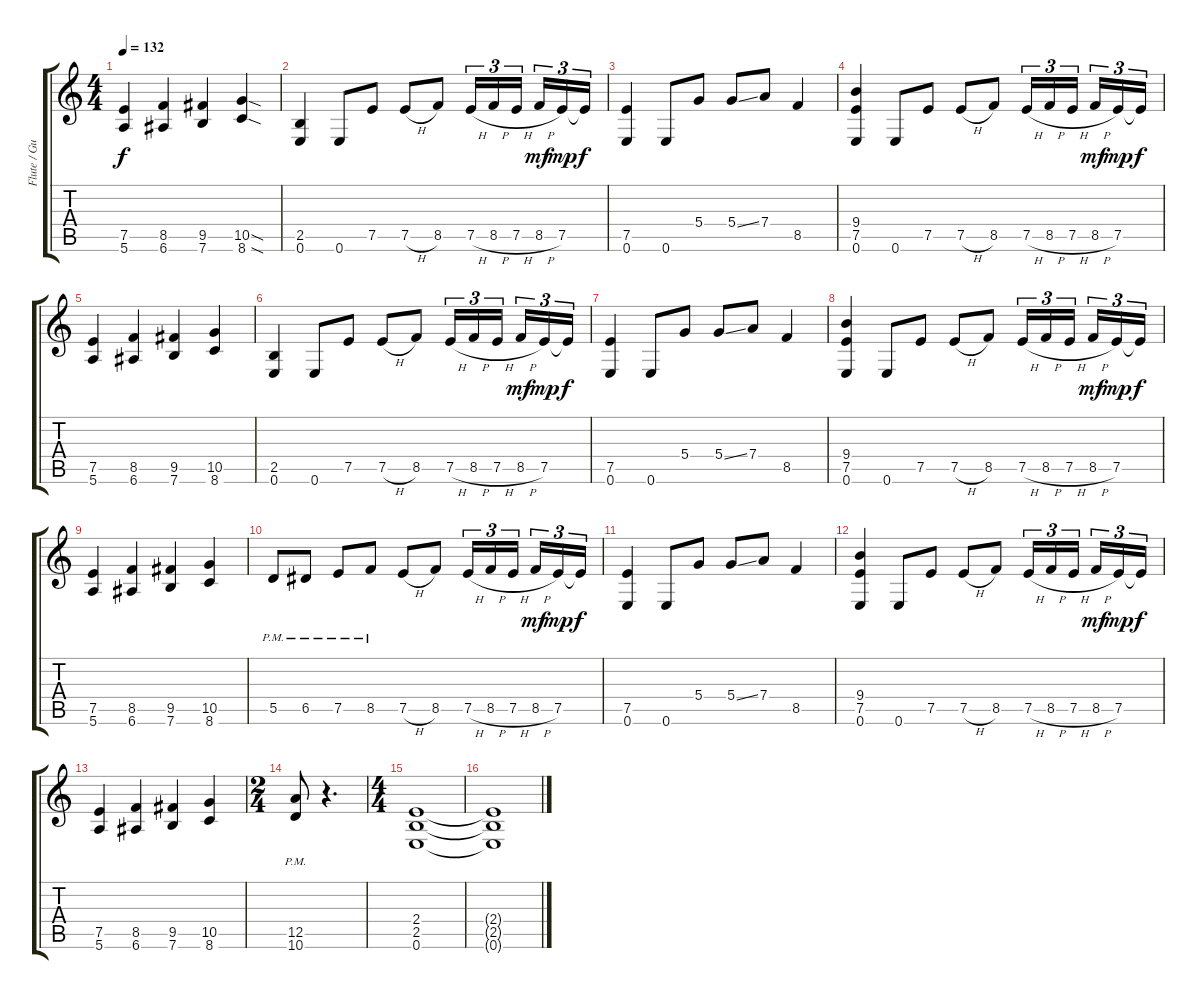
\track ("Flute / Guitar" "Flute / Gu") {instrument distortionguitar}
\staff {score tabs}
\tuning (E4 B3 G3 D3 A2 E2) {hide}
\ts (4 4)
\tempo 132
\clef g2
\ks c
(7.5 5.6).4{dy f} (8.5 6.6).4 (9.5 7.6).4 (10.5{sod} 8.6{sod}).4 |
(2.5 0.6).4 0.6.8 7.5.8 7.5{h}.8 8.5.8 7.5{h}.16{tu (3 2)} 8.5{h}.16{tu (3 2)} 7.5{h}.16{tu (3 2) beam splitsecondary} 8.5{h}.16{tu (3 2) dy mf} 7.5.16{tu (3 2) dy mp} 7.5{t}.16{tu (3 2) dy f} |
(7.5 0.6).4 0.6.8 5.4.8 5.4{ss}.8 7.4.8 8.5.4 |
(9.4 7.5 0.6).4 0.6.8 7.5.8 7.5{h}.8 8.5.8 7.5{h}.16{tu (3 2)} 8.5{h}.16{tu (3 2)} 7.5{h}.16{tu (3 2) beam splitsecondary} 8.5{h}.16{tu (3 2) dy mf} 7.5.16{tu (3 2) dy mp} 7.5{t}.16{tu (3 2) dy f} |
(7.5 5.6).4 (8.5 6.6).4 (9.5 7.6).4 (10.5 8.6).4 |
(2.5 0.6).4 0.6.8 7.5.8 7.5{h}.8 8.5.8 7.5{h}.16{tu (3 2)} 8.5{h}.16{tu (3 2)} 7.5{h}.16{tu (3 2) beam splitsecondary} 8.5{h}.16{tu (3 2) dy mf} 7.5.16{tu (3 2) dy mp} 7.5{t}.16{tu (3 2) dy f} |
(7.5 0.6).4 0.6.8 5.4.8 5.4{ss}.8 7.4.8 8.5.4 |
(9.4 7.5 0.6).4 0.6.8 7.5.8 7.5{h}.8 8.5.8 7.5{h}.16{tu (3 2)} 8.5{h}.16{tu (3 2)} 7.5{h}.16{tu (3 2) beam splitsecondary} 8.5{h}.16{tu (3 2) dy mf} 7.5.16{tu (3 2) dy mp} 7.5{t}.16{tu (3 2) dy f} |
(7.5 5.6).4 (8.5 6.6).4 (9.5 7.6).4 (10.5 8.6).4 |
5.5{pm}.8 6.5{pm}.8 7.5{pm}.8 8.5{pm}.8 7.5{h}.8 8.5.8 7.5{h}.16{tu (3 2)} 8.5{h}.16{tu (3 2)} 7.5{h}.16{tu (3 2) beam splitsecondary} 8.5{h}.16{tu (3 2) dy mf} 7.5.16{tu (3 2) dy mp} 7.5{t}.16{tu (3 2) dy f} |
(7.5 0.6).4 0.6.8 5.4.8 5.4{ss}.8 7.4.8 8.5.4 |
(9.4 7.5 0.6).4 0.6.8 7.5.8 7.5{h}.8 8.5.8 7.5{h}.16{tu (3 2)} 8.5{h}.16{tu (3 2)} 7.5{h}.16{tu (3 2) beam splitsecondary} 8.5{h}.16{tu (3 2) dy mf} 7.5.16{tu (3 2) dy mp} 7.5{t}.16{tu (3 2) dy f} |
(7.5 5.6).4 (8.5 6.6).4 (9.5 7.6).4 (10.5 8.6).4 |
\ts (2 4)
(12.5{pm} 10.6{pm}).8 r.4{d} |
\ts (4 4)
(2.4 2.5 0.6).1 |
(2.4{t} 2.5{t} 0.6{t}).1
